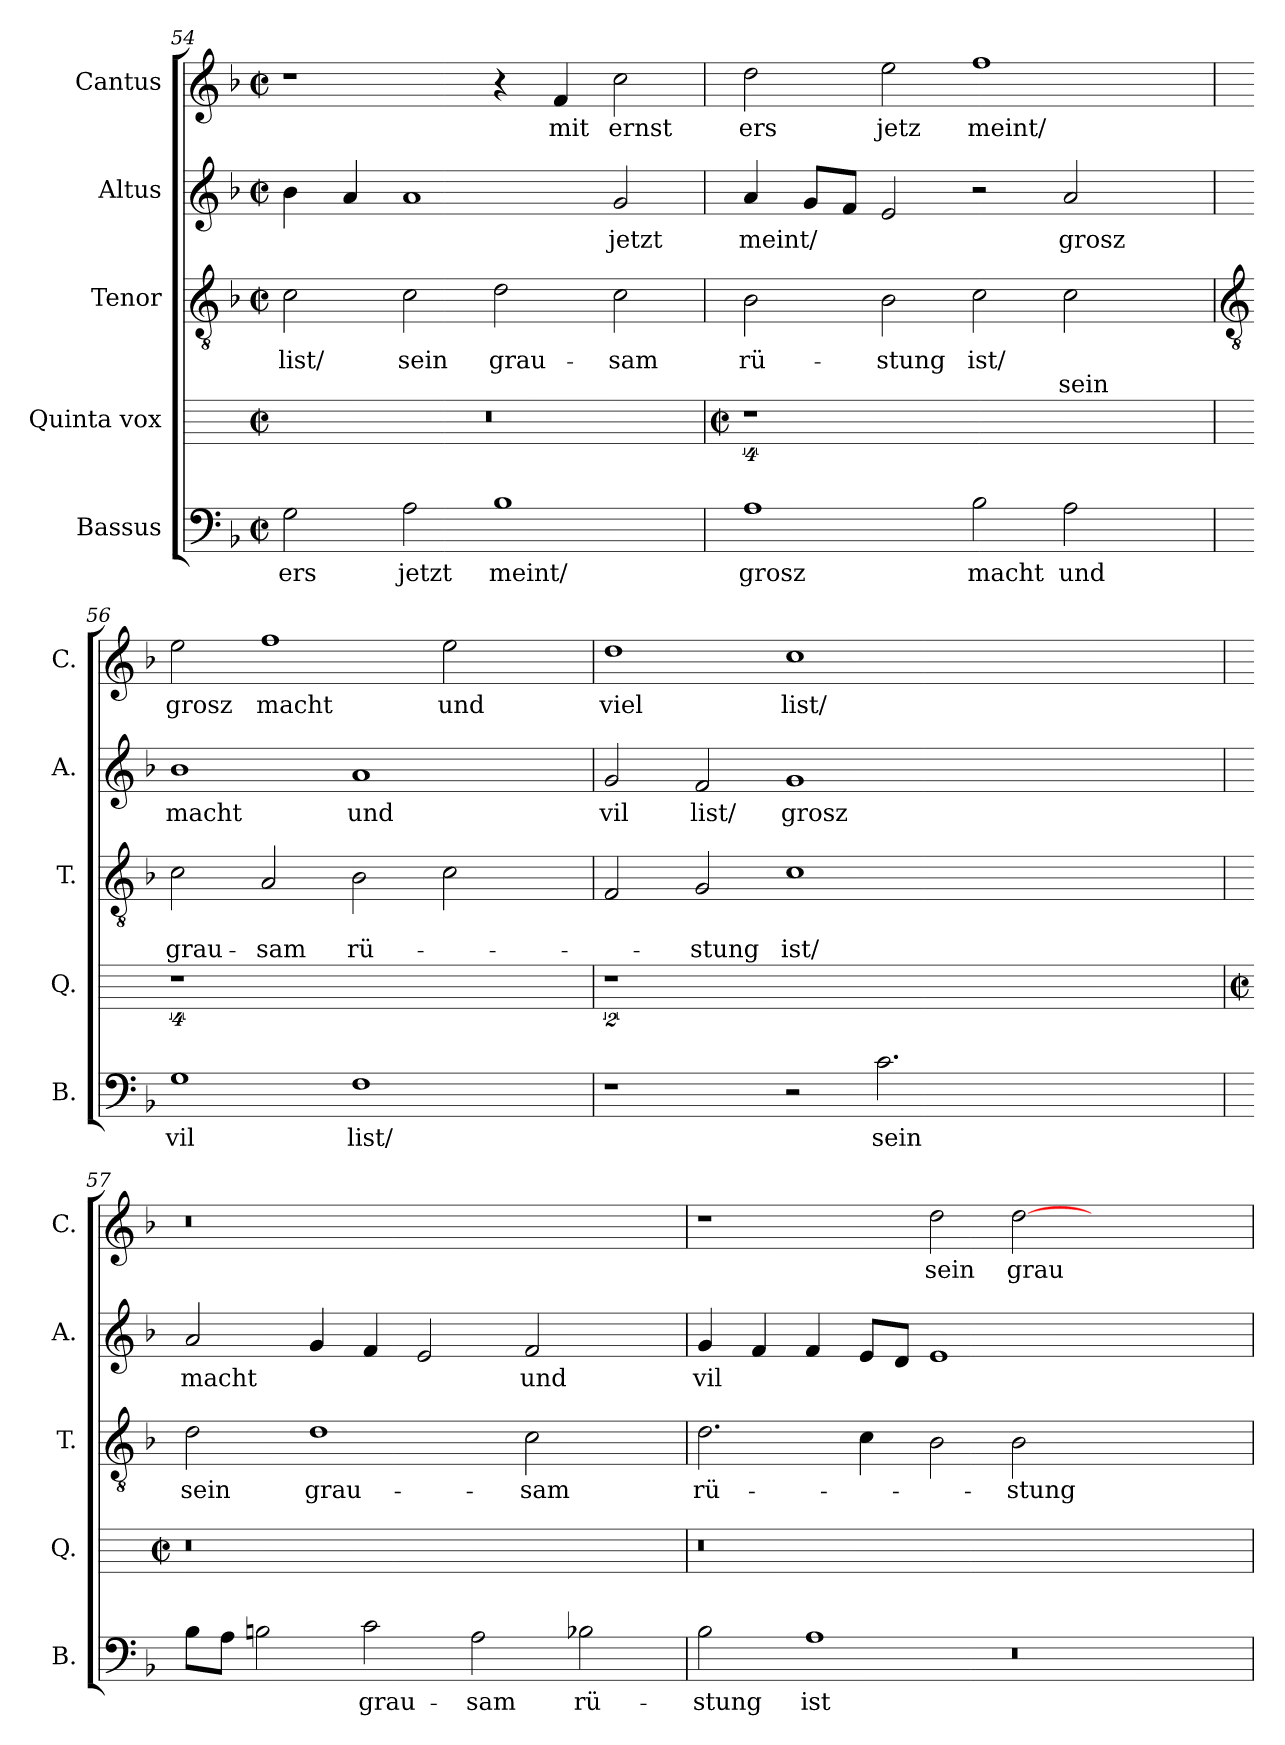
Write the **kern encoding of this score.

**kern	**text	**kern	**kern	**text	**text	**kern	**text	**kern	**text
*part5	*part5	*part4	*part3	*part3	*part3	*part2	*part2	*part1	*part1
*staff5	*staff5	*staff4	*staff3	*staff3	*staff3	*staff2	*staff2	*staff1	*staff1
*I"Bassus	*	*I"Quinta vox	*I"Tenor	*	*	*I"Altus	*	*I"Cantus	*
*I'B.	*	*I'Q.	*I'T.	*	*	*I'A.	*	*I'C.	*
*clefF4	*	*	*clefGv2	*	*	*clefG2	*	*clefG2	*
*k[b-]	*	*	*k[b-]	*	*	*k[b-]	*	*k[b-]	*
*F:	*	*	*F:	*	*	*F:	*	*F:	*
*M4/2	*	*M4/2	*M4/2	*	*	*M4/2	*	*M4/2	*
*met(c|)	*	*met(c|)	*met(c|)	*	*	*met(c|)	*	*met(c|)	*
=54	=54	=54	=54	=54	=54	=54	=54	=54	=54
!	!LO:LY:b	!	!	!LO:LY:b	!	!	!	!	!
2G	ers	0r	2c	list/	.	4b-	.	1r	.
.	.	.	.	.	.	4a	.	.	.
!	!LO:LY:b	!	!	!LO:LY:b	!	!	!	!	!
2A	jetzt	.	2c	sein	.	1a	.	.	.
!	!LO:LY:b	!	!	!LO:LY:b	!	!	!	!	!
1B-	meint/	.	2d	grau-	.	.	.	4r	.
!	!	!	!	!	!	!	!	!	!LO:LY:b
.	.	.	.	.	.	.	.	4f	mit
!	!	!	!	!LO:LY:b	!	!	!LO:LY:b	!	!LO:LY:b
.	.	.	2c	-sam	.	2g	jetzt	2cc	ernst
!!LO:LB:g=z
=55	=55	=55	=55	=55	=55	=55	=55	=55	=55
*	*	*M4/2	*	*	*	*	*	*	*
*	*	*met(c|)	*	*	*	*	*	*	*
!	!LO:LY:b	!	!	!LO:LY:b	!	!	!LO:LY:b	!	!LO:LY:b
1A	grosz	4%9r	2B-	rü-	.	4a	meint/	2dd	ers
.	.	.	.	.	.	8gL	.	.	.
.	.	.	.	.	.	8fJ	.	.	.
!	!	!	!	!LO:LY:b	!	!	!	!	!LO:LY:b
.	.	.	2B-	-stung	.	2e	.	2ee	jetz
!	!LO:LY:b	!	!	!LO:LY:b	!	!	!	!	!LO:LY:b
2B-	macht	.	2c	ist/	.	2r	.	1ff	meint/
!	!LO:LY:b	!	!	!	!LO:LY:b	!	!LO:LY:b	!	!
2A	und	.	2c	.	sein	2a	grosz	.	.
4ryy	.	.	4ryy	.	.	4ryy	.	4ryy	.
!!LO:LB:g=z
=56	=56	=56	=56	=56	=56	=56	=56	=56	=56
*	*	*	*clefGv2	*	*	*	*	*	*
!	!LO:LY:b	!	!	!	!LO:LY:b	!	!LO:LY:b	!	!LO:LY:b
1G	vil	4%9r	2c	.	grau-	1b-	macht	2ee	grosz
!	!	!	!	!	!LO:LY:b	!	!	!	!LO:LY:b
.	.	.	2A	.	-sam	.	.	1ff	macht
!	!LO:LY:b	!	!	!	!LO:LY:b	!	!LO:LY:b	!	!
1F	list/	.	2B-	.	rü-	1a	und	.	.
!	!	!	!	!	!	!	!	!	!LO:LY:b
.	.	.	2c	.	.	.	.	2ee	und
4ryy	.	.	4ryy	.	.	4ryy	.	4ryy	.
!!LO:LB:g=z
=56A	=56A	=56A	=56A	=56A	=56A	=56A	=56A	=56A	=56A
!	!	!	!	!	!	!	!LO:LY:b	!	!LO:LY:b
1r	.	2%7r	2F	.	.	2g	vil	1dd	viel
!	!	!	!	!	!LO:LY:b	!	!LO:LY:b	!	!
.	.	.	2G	.	-stung	2f	list/	.	.
!	!	!	!	!	!LO:LY:b	!	!LO:LY:b	!	!LO:LY:b
2r	.	.	1c	.	ist/	1g	grosz	1cc	list/
!	!LO:LY:b	!	!	!	!	!	!	!	!
2.c	sein	.	.	.	.	.	.	.	.
.	.	.	1.ryy	.	.	1.ryy	.	1.ryy	.
1ryy	.	.	.	.	.	.	.	.	.
4ryy	.	.	.	.	.	.	.	.	.
!!LO:LB:g=z
=57A	=57A	=57A	=57A	=57A	=57A	=57A	=57A	=57A	=57A
*	*	*M4/2	*	*	*	*	*	*	*
*	*	*met(c|)	*	*	*	*	*	*	*
!	!	!	!	!LO:LY:b	!	!	!LO:LY:b	!	!
8B-L	.	0r	2d	sein	.	2a	macht	0r	.
8AJ	.	.	.	.	.	.	.	.	.
2Bn	.	.	.	.	.	.	.	.	.
!	!	!	!	!LO:LY:b	!	!	!	!	!
.	.	.	1d	grau-	.	4g	.	.	.
!	!LO:LY:b	!	!	!	!	!	!	!	!
2c	grau-	.	.	.	.	4f	.	.	.
.	.	.	.	.	.	2e	.	.	.
!	!LO:LY:b	!	!	!	!	!	!	!	!
2A	-sam	.	.	.	.	.	.	.	.
!	!	!	!	!LO:LY:b	!	!	!LO:LY:b	!	!
.	.	.	2c	-sam	.	2f	und	.	.
!	!LO:LY:b	!	!	!	!	!	!	!	!
2B-X	rü-	.	.	.	.	.	.	.	.
.	.	4ryy	4ryy	.	.	4ryy	.	4ryy	.
=58A	=58A	=58A	=58A	=58A	=58A	=58A	=58A	=58A	=58A
!	!LO:LY:b	!	!	!LO:LY:b	!	!	!LO:LY:b	!	!
2B-	-stung	0r	2.d	rü-	.	4g	vil	1r	.
.	.	.	.	.	.	4f	.	.	.
!	!LO:LY:b	!	!	!	!	!	!	!	!
1A	ist	.	.	.	.	4f	.	.	.
.	.	.	4c	.	.	8eL	.	.	.
.	.	.	.	.	.	8dJ	.	.	.
!	!	!	!	!	!	!	!	!	!LO:LY:b
.	.	.	2B-	.	.	1e	.	2dd	sein
!	!	!	!	!LO:LY:b	!	!	!	!	!LO:LY:b
0r	.	.	2B-	-stung	.	.	.	[2dd	grau-
.	.	1.ryy	1.ryy	.	.	1.ryy	.	1.ryy	.
=	=	=	=	=	=	=	=	=	=
*-	*-	*-	*-	*-	*-	*-	*-	*-	*-
